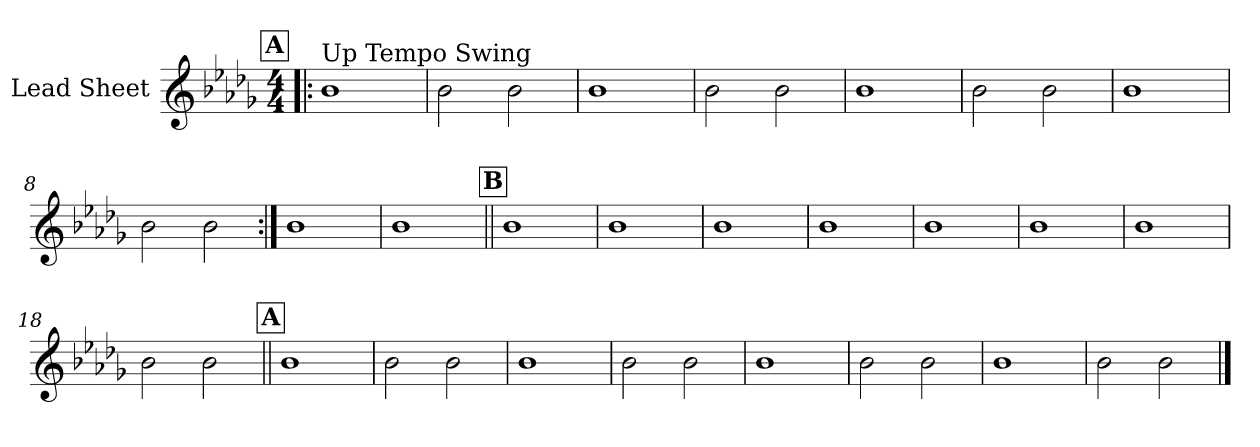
**kern
*part1
*staff1
*I"Lead Sheet
*clefG2
*k[b-e-a-d-g-]
*b-:
*M4/4
!!LO:REH:place=s1:a:fs=14:t=A
=1!|:
!LO:TX:a:t=Up Tempo Swing
1b-
=2
2b-\
2b-\
=3
1b-
=4
2b-\
2b-\
!!LO:LB:g=z
=5
1b-
=6
2b-\
2b-\
=7
1b-
=8
2b-\
2b-\
!!LO:LB:g=z
=9:|!
1b-
=10
1b-
!!LO:LB:g=z
!!LO:REH:place=s1:a:fs=14:t=B
=11||
1b-
=12
1b-
=13
1b-
=14
1b-
!!LO:LB:g=z
=15
1b-
=16
1b-
=17
1b-
=18
2b-\
2b-\
!!LO:LB:g=z
!!LO:REH:place=s1:a:fs=14:t=A
=19||
1b-
=20
2b-\
2b-\
=21
1b-
=22
2b-\
2b-\
!!LO:LB:g=z
=23
1b-
=24
2b-\
2b-\
=25
1b-
=26
2b-\
2b-\
==
*-
